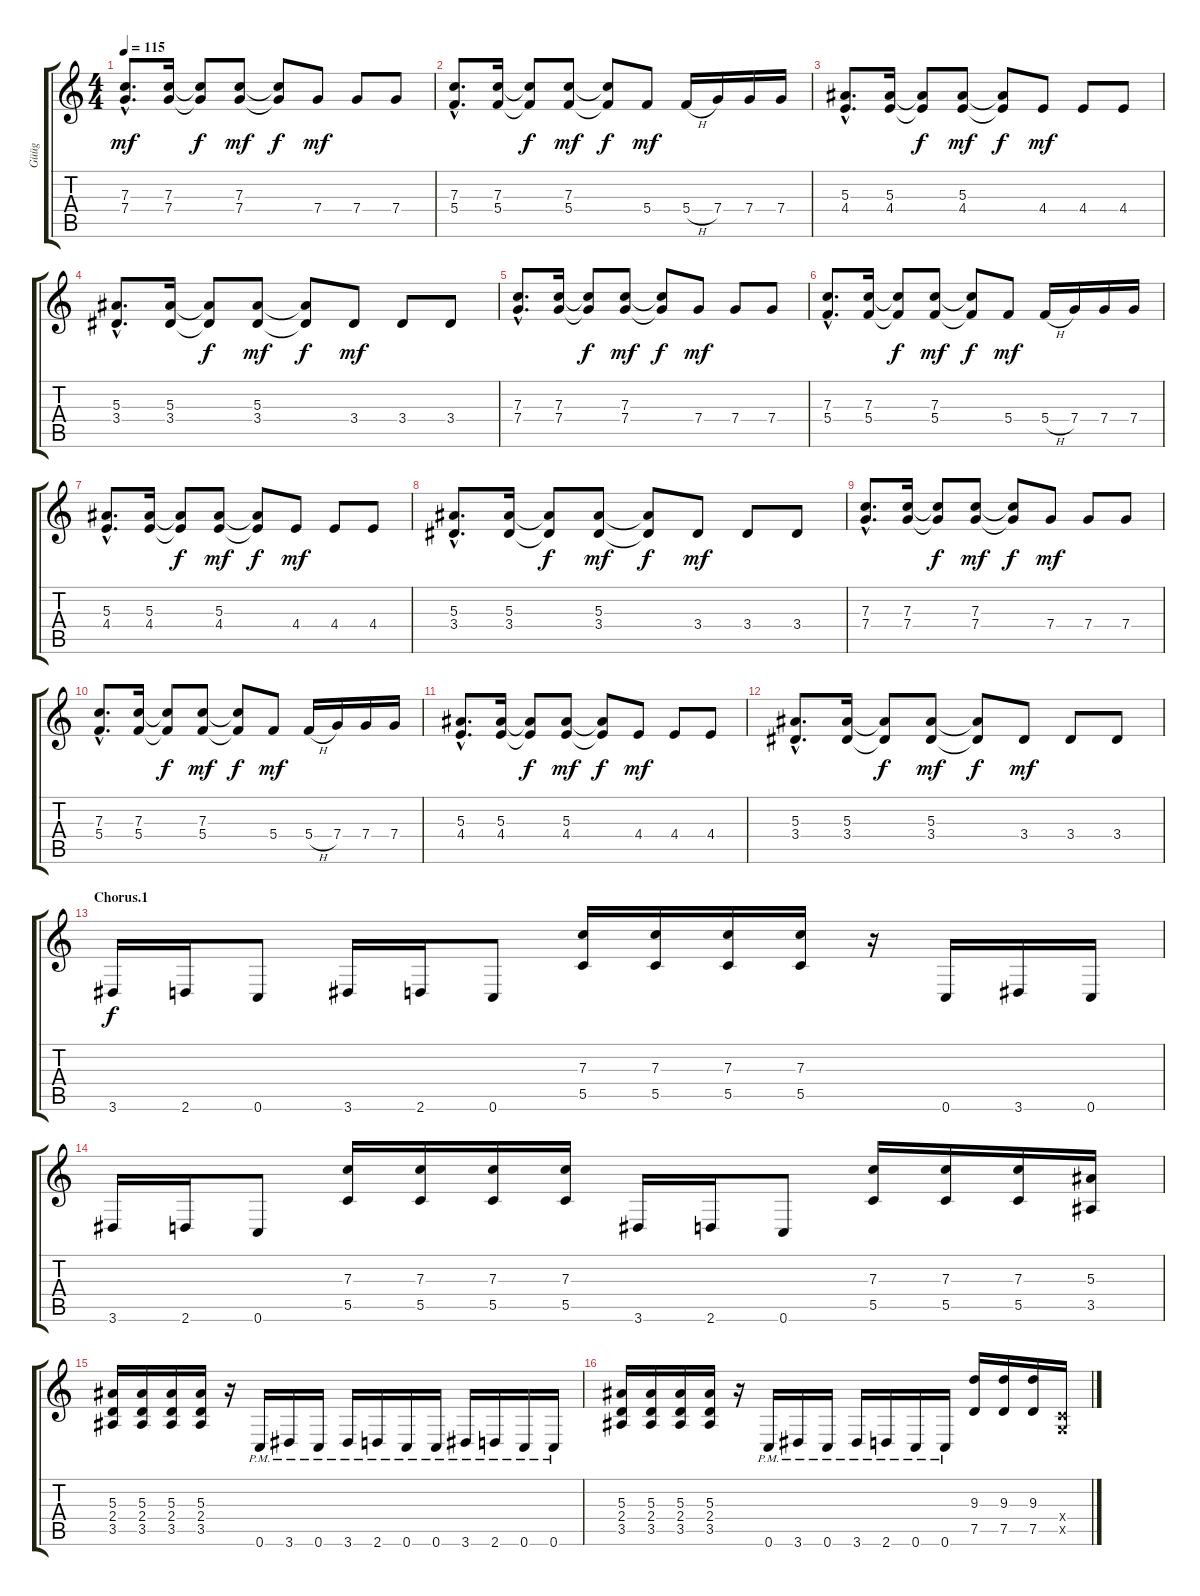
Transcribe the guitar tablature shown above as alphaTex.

\track ("Güüg" "Güüg") {instrument distortionguitar}
\staff {score tabs}
\tuning (D4 A3 F3 C3 G2 C2) {hide}
\ts (4 4)
\tempo 115
\clef g2
\ks c
(7.3{hac} 7.4{hac}).8{d dy mf} (7.3 7.4).16 (7.3{t} 7.4{t}).8{dy f} (7.3 7.4).8{dy mf} (7.3{t} 7.4{t}).8{dy f} 7.4.8{dy mf} 7.4.8 7.4.8 |
(7.3{hac} 5.4{hac}).8{d} (7.3 5.4).16 (7.3{t} 5.4{t}).8{dy f} (7.3 5.4).8{dy mf} (7.3{t} 5.4{t}).8{dy f} 5.4.8{dy mf} 5.4{h}.16 7.4.16 7.4.16 7.4.16 |
(5.3{hac} 4.4{hac}).8{d} (5.3 4.4).16 (5.3{t} 4.4{t}).8{dy f} (5.3 4.4).8{dy mf} (5.3{t} 4.4{t}).8{dy f} 4.4.8{dy mf} 4.4.8 4.4.8 |
(5.3{hac} 3.4{hac}).8{d} (5.3 3.4).16 (5.3{t} 3.4{t}).8{dy f} (5.3 3.4).8{dy mf} (5.3{t} 3.4{t}).8{dy f} 3.4.8{dy mf} 3.4.8 3.4.8 |
(7.3{hac} 7.4{hac}).8{d} (7.3 7.4).16 (7.3{t} 7.4{t}).8{dy f} (7.3 7.4).8{dy mf} (7.3{t} 7.4{t}).8{dy f} 7.4.8{dy mf} 7.4.8 7.4.8 |
(7.3{hac} 5.4{hac}).8{d} (7.3 5.4).16 (7.3{t} 5.4{t}).8{dy f} (7.3 5.4).8{dy mf} (7.3{t} 5.4{t}).8{dy f} 5.4.8{dy mf} 5.4{h}.16 7.4.16 7.4.16 7.4.16 |
(5.3{hac} 4.4{hac}).8{d} (5.3 4.4).16 (5.3{t} 4.4{t}).8{dy f} (5.3 4.4).8{dy mf} (5.3{t} 4.4{t}).8{dy f} 4.4.8{dy mf} 4.4.8 4.4.8 |
(5.3{hac} 3.4{hac}).8{d} (5.3 3.4).16 (5.3{t} 3.4{t}).8{dy f} (5.3 3.4).8{dy mf} (5.3{t} 3.4{t}).8{dy f} 3.4.8{dy mf} 3.4.8 3.4.8 |
(7.3{hac} 7.4{hac}).8{d} (7.3 7.4).16 (7.3{t} 7.4{t}).8{dy f} (7.3 7.4).8{dy mf} (7.3{t} 7.4{t}).8{dy f} 7.4.8{dy mf} 7.4.8 7.4.8 |
(7.3{hac} 5.4{hac}).8{d} (7.3 5.4).16 (7.3{t} 5.4{t}).8{dy f} (7.3 5.4).8{dy mf} (7.3{t} 5.4{t}).8{dy f} 5.4.8{dy mf} 5.4{h}.16 7.4.16 7.4.16 7.4.16 |
(5.3{hac} 4.4{hac}).8{d} (5.3 4.4).16 (5.3{t} 4.4{t}).8{dy f} (5.3 4.4).8{dy mf} (5.3{t} 4.4{t}).8{dy f} 4.4.8{dy mf} 4.4.8 4.4.8 |
(5.3{hac} 3.4{hac}).8{d} (5.3 3.4).16 (5.3{t} 3.4{t}).8{dy f} (5.3 3.4).8{dy mf} (5.3{t} 3.4{t}).8{dy f} 3.4.8{dy mf} 3.4.8 3.4.8 |
\section ("" "Chorus.1")
3.6.16{dy f instrument distortionguitar} 2.6.16 0.6.8 3.6.16 2.6.16 0.6.8 (7.3 5.5).16 (7.3 5.5).16 (7.3 5.5).16 (7.3 5.5).16 r.16 0.6.16 3.6.16 0.6.16 |
3.6.16 2.6.16 0.6.8 (7.3 5.5).16 (7.3 5.5).16 (7.3 5.5).16 (7.3 5.5).16 3.6.16 2.6.16 0.6.8 (7.3 5.5).16 (7.3 5.5).16 (7.3 5.5).16 (5.3 3.5).16 |
(5.3 2.4 3.5).16 (5.3 2.4 3.5).16 (5.3 2.4 3.5).16 (5.3 2.4 3.5).16 r.16 0.6{pm}.16 3.6{pm}.16 0.6{pm}.16 3.6{pm}.16 2.6{pm}.16 0.6{pm}.16 0.6{pm}.16 3.6{pm}.16 2.6{pm}.16 0.6{pm}.16 0.6{pm}.16 |
(5.3 2.4 3.5).16 (5.3 2.4 3.5).16 (5.3 2.4 3.5).16 (5.3 2.4 3.5).16 r.16 0.6{pm}.16 3.6{pm}.16 0.6{pm}.16 3.6{pm}.16 2.6{pm}.16 0.6{pm}.16 0.6{pm}.16 (9.3 7.5).16 (9.3 7.5).16 (9.3 7.5).16 (0.4{x} 0.5{x}).16
